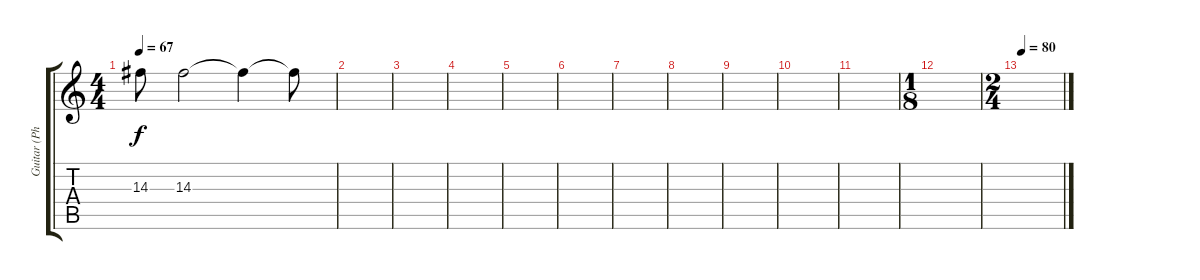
\track ("Guitar (Phil Demmel)" "Guitar (Ph") {instrument acousticguitarsteel}
\staff {score tabs}
\tuning (Db4 Ab3 E3 B2 Gb2 B1) {hide}
\ts (4 4)
\tempo 67
\clef g2
\ks c
14.3.8{dy f} 14.3.2 14.3{t}.4 14.3{t}.8 |
|
|
|
|
|
|
|
|
|
|
\ts (1 8)
|
\ts (2 4)
\tempo 80
